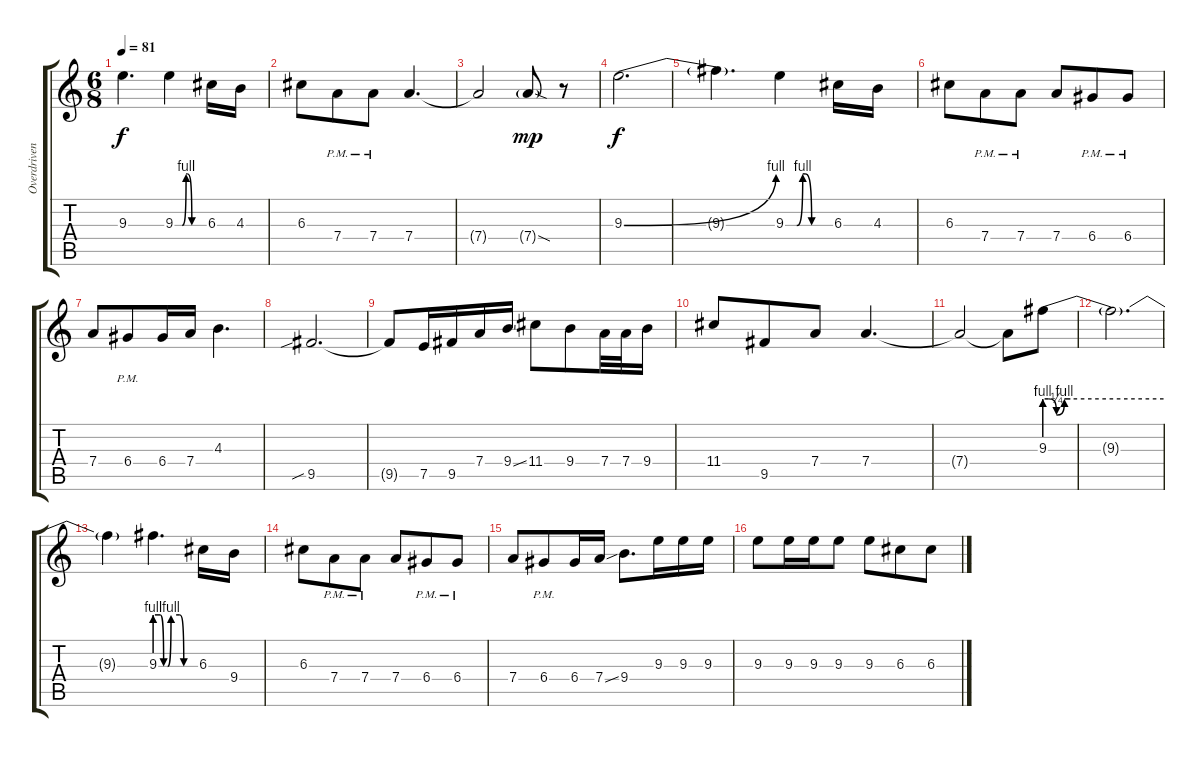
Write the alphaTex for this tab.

\track ("Overdriven Guitar I" "Overdriven") {instrument overdrivenguitar}
\staff {score tabs}
\tuning (E4 B3 G3 D3 A2 E2) {hide}
\ts (6 8)
\tempo 81
\clef g2
\ks c
9.3{t}.4{d dy f} 9.3{be (custom 0 0 15 0 23 4 26 4 35 0 60 0)}.4 6.3.16 4.3.16 |
6.3.8 7.4{pm}.8 7.4{pm}.8 7.4.4{d} |
7.4{t}.2 7.4{sod g}.8{dy mp} r.8 |
9.3{be (bend 0 0 60 4)}.2{d dy f} |
9.3{t}.4{d} 9.3{be (custom 0 0 15 0 23 4 26 4 35 0 60 0)}.4 6.3.16 4.3.16 |
6.3.8 7.4{pm}.8 7.4{pm}.8 7.4.8 6.4{pm}.8 6.4{pm}.8 |
7.4.8 6.4{pm}.8 6.4.16 7.4.16 4.3.4{d} |
9.5{sib}.2{d} |
9.5{t}.8 7.5.16 9.5.16 7.4.16 9.4{ss}.16 11.4.8 9.4.8 7.4.32 7.4.32 9.4.16 |
11.4.8 9.5.8 7.4.8 7.4.4{d} |
7.4{t}.2 7.4{t}.8 9.3{be (custom 0 4 2 4 6 1 10 4 13 4 60 4)}.8 |
9.3{t}.2{d} |
9.3{t}.4 9.3{be (custom 0 4 8 4 13 0 19 0 24 4 37 4 43 0 60 0)}.4{d} 6.3.16 9.4.16 |
6.3.8 7.4{pm}.8 7.4{pm}.8 7.4.8 6.4{pm}.8 6.4{pm}.8 |
7.4.8 6.4{pm}.8 6.4.16 7.4{ss}.16 9.4.8{d} 9.3.16 9.3.16 9.3.16 |
9.3.8 9.3.16 9.3.16 9.3.8 9.3.8 6.3.8 6.3{ss}.8
